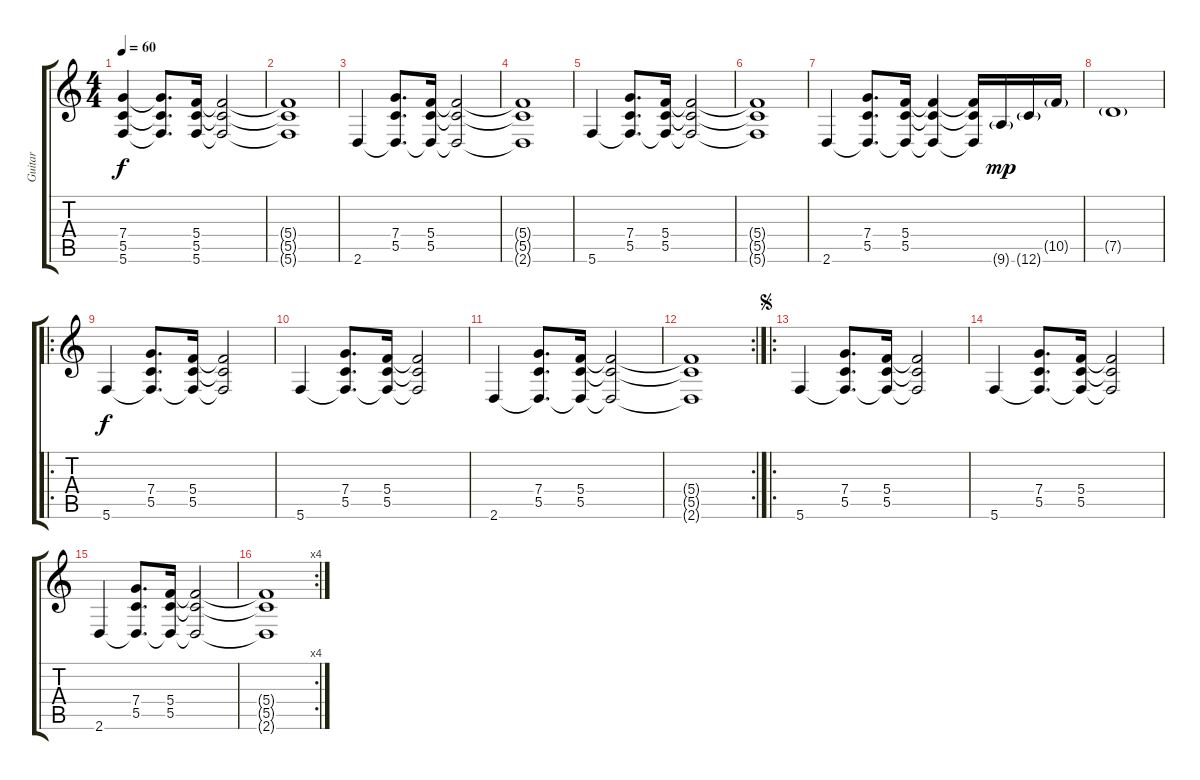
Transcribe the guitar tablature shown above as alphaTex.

\track ("Guitar" "Guitar") {instrument acousticguitarsteel}
\staff {score tabs}
\tuning (E4 C4 G3 C3 G2 C2) {hide}
\ts (4 4)
\tempo 60
\clef g2
\ks c
(7.4 5.5 5.6).4{dy f instrument acousticguitarsteel} (7.4{t} 5.5{t} 5.6{t}).8{d} (5.4 5.5 5.6).16 (5.4{t} 5.5{t} 5.6{t}).2 |
(5.4{t} 5.5{t} 5.6{t}).1 |
2.6.4 (7.4 5.5 2.6{t}).8{d} (5.4 5.5 2.6{t}).16 (5.4{t} 5.5{t} 2.6{t}).2 |
(5.4{t} 5.5{t} 2.6{t}).1 |
5.6.4 (7.4 5.5 5.6{t}).8{d} (5.4 5.5 5.6{t}).16 (5.4{t} 5.5{t} 5.6{t}).2 |
(5.4{t} 5.5{t} 5.6{t}).1 |
2.6.4 (7.4 5.5 2.6{t}).8{d} (5.4 5.5 2.6{t}).16 (5.4{t} 5.5{t} 2.6{t}).4 (5.4{t} 5.5{t} 2.6{t}).16 9.6{g}.16{dy mp} 12.6{g}.16 10.5{g}.16 |
7.5{g}.1 |
\ro
5.6.4{dy f} (7.4 5.5 5.6{t}).8{d} (5.4 5.5 5.6{t}).16 (5.4{t} 5.5{t} 5.6{t}).2 |
5.6.4 (7.4 5.5 5.6{t}).8{d} (5.4 5.5 5.6{t}).16 (5.4{t} 5.5{t} 5.6{t}).2 |
2.6.4 (7.4 5.5 2.6{t}).8{d} (5.4 5.5 2.6{t}).16 (5.4{t} 5.5{t} 2.6{t}).2 |
\rc 2
(5.4{t} 5.5{t} 2.6{t}).1 |
\ro
\jump segno
5.6.4 (7.4 5.5 5.6{t}).8{d} (5.4 5.5 5.6{t}).16 (5.4{t} 5.5{t} 5.6{t}).2 |
5.6.4 (7.4 5.5 5.6{t}).8{d} (5.4 5.5 5.6{t}).16 (5.4{t} 5.5{t} 5.6{t}).2 |
2.6.4 (7.4 5.5 2.6{t}).8{d} (5.4 5.5 2.6{t}).16 (5.4{t} 5.5{t} 2.6{t}).2 |
\rc 4
(5.4{t} 5.5{t} 2.6{t}).1
